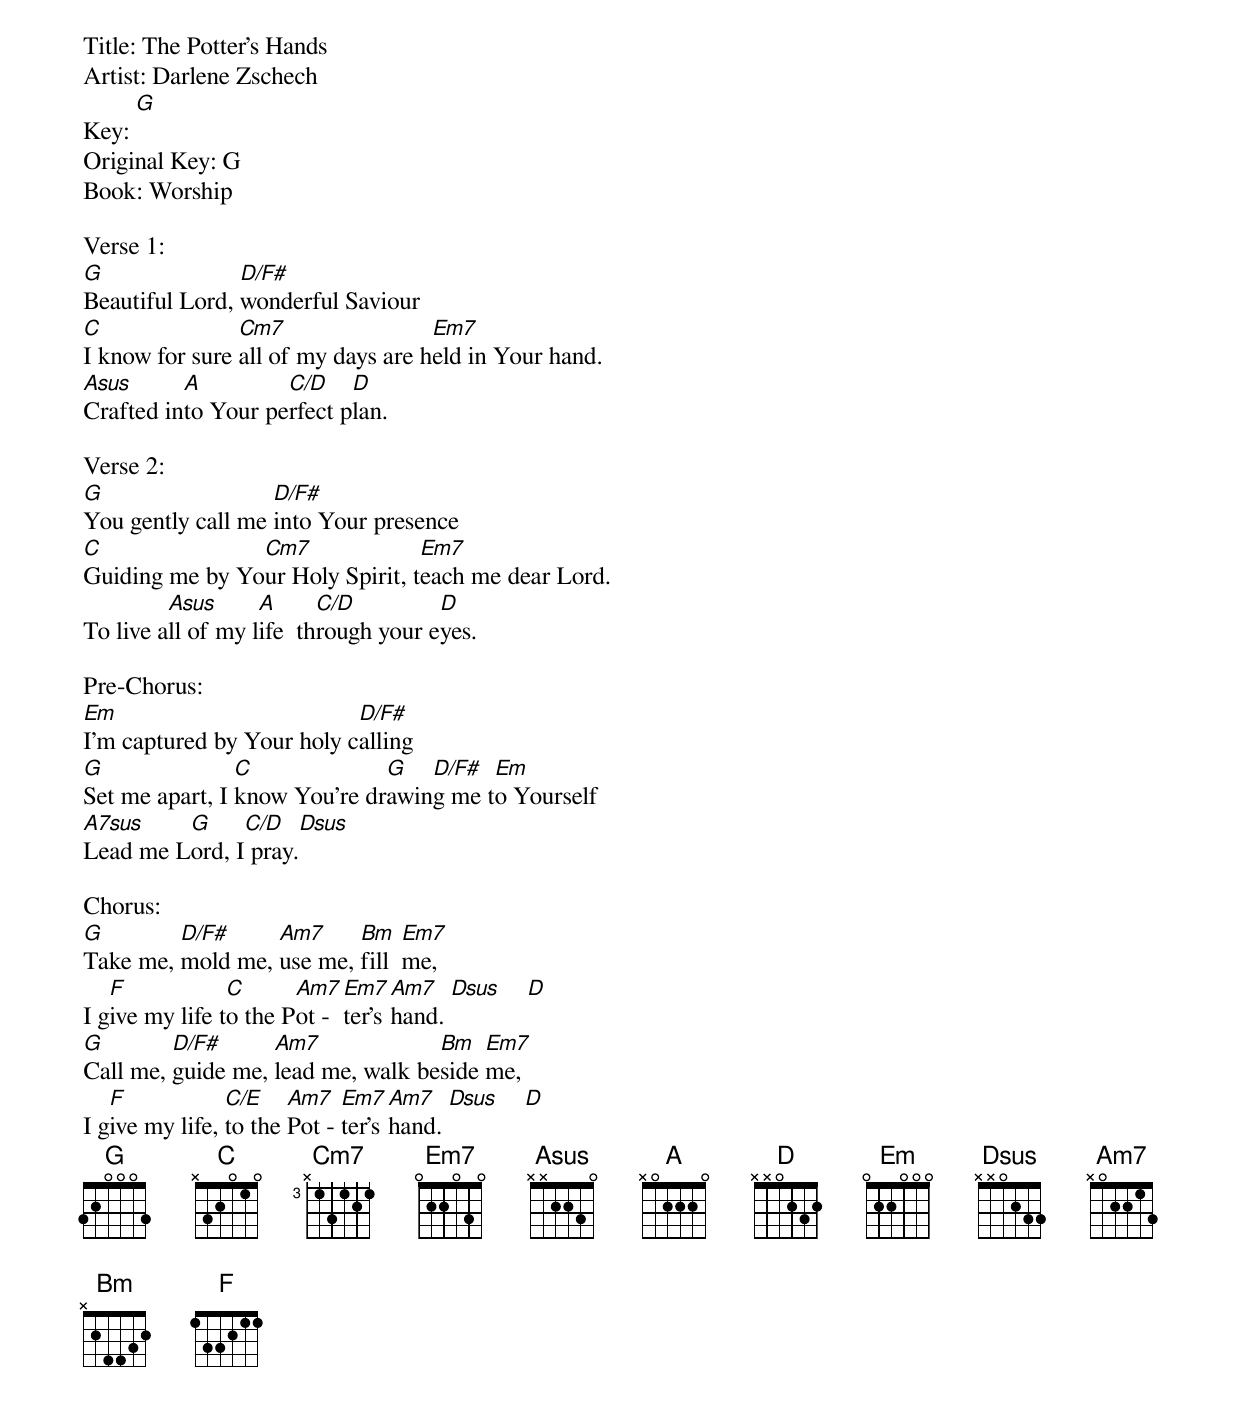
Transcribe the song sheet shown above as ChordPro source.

Title: The Potter's Hands
Artist: Darlene Zschech
Key: [G]
Original Key: G
Book: Worship

Verse 1:
[G]Beautiful Lord, [D/F#]wonderful Saviour
[C]I know for sure [Cm7]all of my days are h[Em7]eld in Your hand.
[Asus]Crafted in[A]to Your pe[C/D]rfect p[D]lan.

Verse 2:
[G]You gently call me [D/F#]into Your presence
[C]Guiding me by Yo[Cm7]ur Holy Spirit, t[Em7]each me dear Lord.
To live a[Asus]ll of my l[A]ife  th[C/D]rough your e[D]yes.

Pre-Chorus:
[Em]I'm captured by Your holy c[D/F#]alling
[G]Set me apart, I [C]know You're dr[G]awin[D/F#]g me t[Em]o Yourself
[A7sus]Lead me L[G]ord, I[C/D] pray.[Dsus]

Chorus:
[G]Take me, [D/F#]mold me, [Am7]use me, [Bm]fill  [Em7]me,
I g[F]ive my life t[C]o the P[Am7]ot - [Em7]ter's [Am7]hand. [Dsus]    [D]
[G]Call me, [D/F#]guide me, [Am7]lead me, walk be[Bm]side [Em7]me,
I g[F]ive my life, [C/E]to the [Am7]Pot - [Em7]ter's [Am7]hand. [Dsus]    [D]
